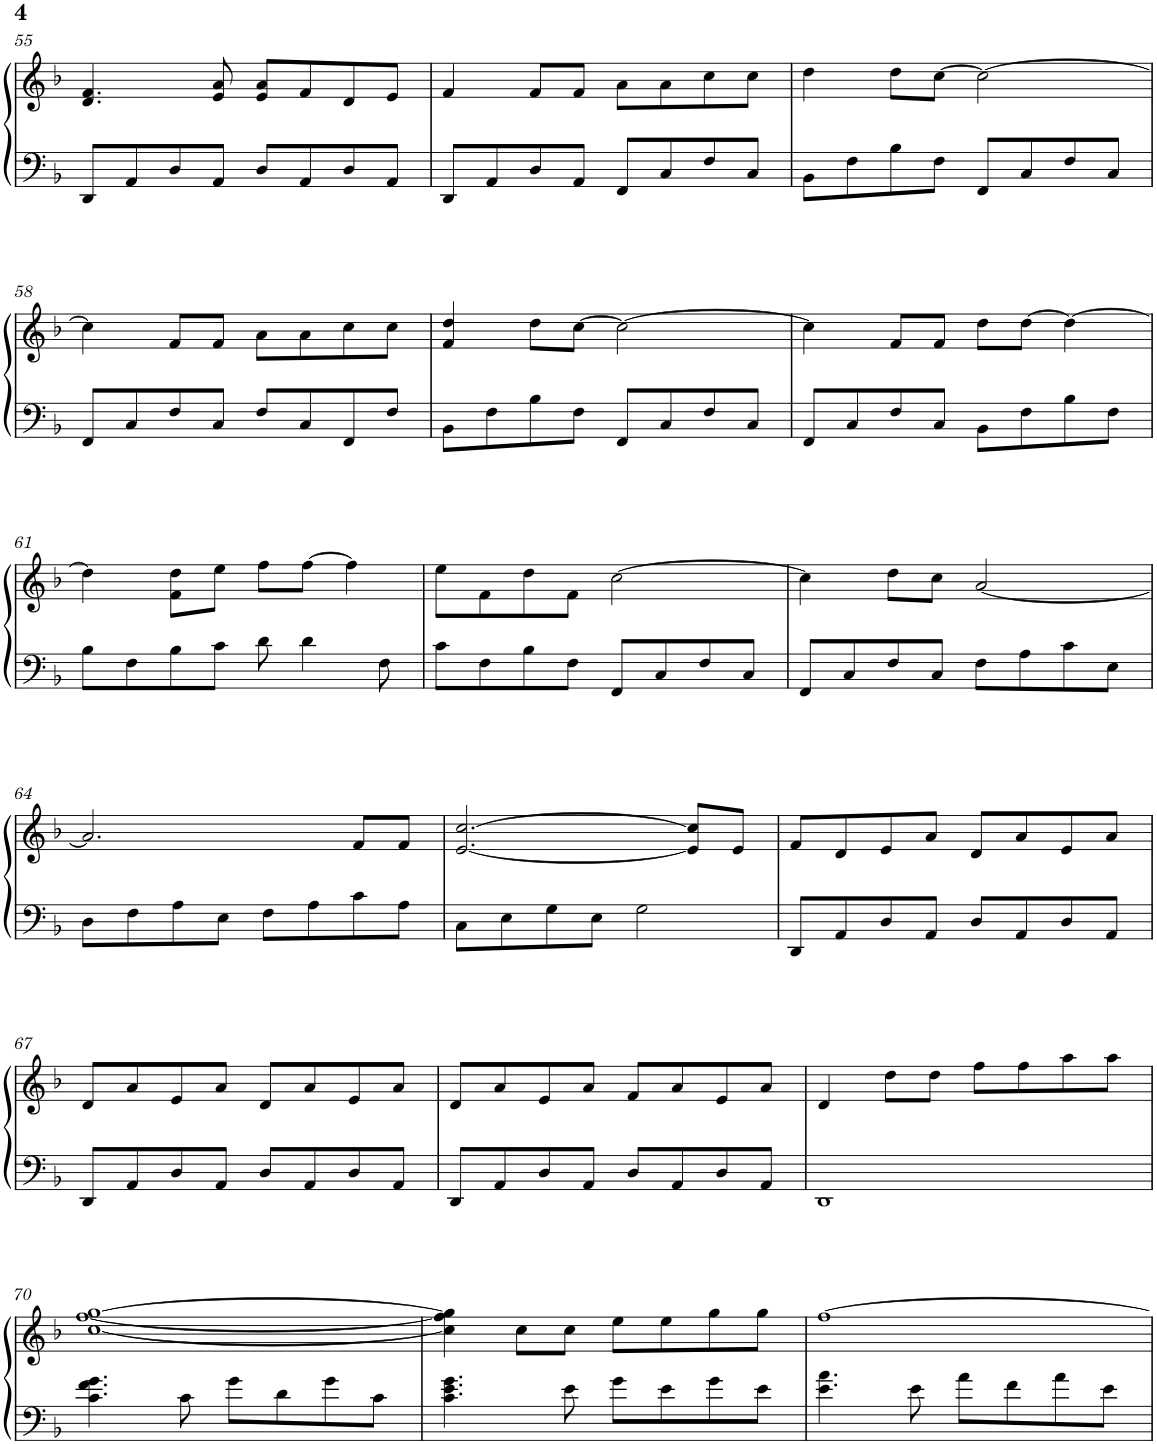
**kern	**kern
*part1	*part1
*staff2	*staff1
*I"Piano	*
*I'Pno	*
!!LO:PB:g=z
*clefF4	*clefG2
*k[b-]	*k[b-]
*M4/4	*M4/4
=55	=55
8DD/L	4.d/ 4.f/
8AA/	.
8D/	.
8AA/J	8e/ 8a/
8D/L	8e/ 8a/L
8AA/	8f/
8D/	8d/
8AA/J	8e/J
=56	=56
8DD/L	4f/
8AA/	.
8D/	8f/L
8AA/J	8f/J
8FF/L	8a\L
8C/	8a\
8F/	8cc\
8C/J	8cc\J
=57	=57
8BB-\L	4dd\
8F\	.
8B-\	8dd\L
8F\J	[>8cc\J
8FF/L	2cc\_
8C/	.
8F/	.
8C/J	.
!!LO:LB:g=z
=58	=58
8FF/L	4cc\]
8C/	.
8F/	8f/L
8C/J	8f/J
8F/L	8a\L
8C/	8a\
8FF/	8cc\
8F/J	8cc\J
=59	=59
8BB-\L	4f/ 4dd/
8F\	.
8B-\	8dd\L
8F\J	[8cc\J
8FF/L	2cc\_
8C/	.
8F/	.
8C/J	.
=60	=60
8FF/L	4cc\]
8C/	.
8F/	8f/L
8C/J	8f/J
8BB-\L	8dd\L
8F\	[>8dd\J
8B-\	4dd\_
8F\J	.
!!LO:LB:g=z
=61	=61
8B-\L	4dd\]
8F\	.
8B-\	8f\ 8dd\L
8c\J	8ee\J
8d\	8ff\L
4d\	[8ff\J
.	4ff\]
8F\	.
=62	=62
8c\L	8ee\L
8F\	8f\
8B-\	8dd\
8F\J	8f\J
8FF/L	[2cc\
8C/	.
8F/	.
8C/J	.
=63	=63
8FF/L	4cc\]
8C/	.
8F/	8dd\L
8C/J	8cc\J
8F\L	[2a/
8A\	.
8c\	.
8E\J	.
!!LO:LB:g=z
=64	=64
8D\L	2.a/]
8F\	.
8A\	.
8E\J	.
8F\L	.
8A\	.
8c\	8f/L
8A\J	8f/J
=65	=65
8C\L	[2.e/ [2.cc/
8E\	.
8G\	.
8E\J	.
2G\	.
.	8e/] 8cc/]L
.	8e/J
=66	=66
8DD/L	8f/L
8AA/	8d/
8D/	8e/
8AA/J	8a/J
8D/L	8d/L
8AA/	8a/
8D/	8e/
8AA/J	8a/J
!!LO:LB:g=z
=67	=67
8DD/L	8d/L
8AA/	8a/
8D/	8e/
8AA/J	8a/J
8D/L	8d/L
8AA/	8a/
8D/	8e/
8AA/J	8a/J
=68	=68
8DD/L	8d/L
8AA/	8a/
8D/	8e/
8AA/J	8a/J
8D/L	8f/L
8AA/	8a/
8D/	8e/
8AA/J	8a/J
=69	=69
1DD	4d/
.	8dd\L
.	8dd\J
.	8ff\L
.	8ff\
.	8aa\
.	8aa\J
!!LO:LB:g=z
=70	=70
4.c\ 4.f\ 4.g\	[1cc [1ff [1gg
8c\	.
8g\L	.
8d\	.
8g\	.
8c\J	.
=71	=71
4.c\ 4.e\ 4.g\	4cc\] 4ff\] 4gg\]
.	8cc\L
8e\	8cc\J
8g\L	8ee\L
8e\	8ee\
8g\	8gg\
8e\J	8gg\J
=72	=72
4.e\ 4.a\	[1ff
8e\	.
8a\L	.
8f\	.
8a\	.
8e\J	.
=	=
*-	*-
